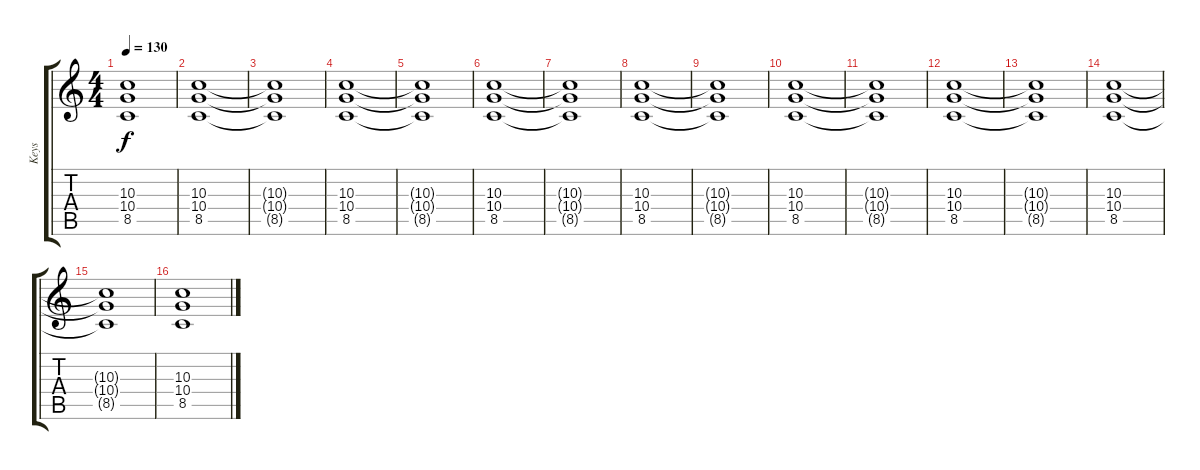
\track ("Keys" "Keys") {instrument stringensemble1}
\staff {score tabs}
\tuning (B4 Gb4 D4 A3 E3 B2) {hide}
\ts (4 4)
\tempo 130
\clef g2
\ks c
(10.3{t} 10.4{t} 8.5{t}).1{dy f} |
(10.3 10.4 8.5).1 |
(10.3{t} 10.4{t} 8.5{t}).1 |
(10.3 10.4 8.5).1 |
(10.3{t} 10.4{t} 8.5{t}).1 |
(10.3 10.4 8.5).1 |
(10.3{t} 10.4{t} 8.5{t}).1 |
(10.3 10.4 8.5).1 |
(10.3{t} 10.4{t} 8.5{t}).1 |
(10.3 10.4 8.5).1 |
(10.3{t} 10.4{t} 8.5{t}).1 |
(10.3 10.4 8.5).1 |
(10.3{t} 10.4{t} 8.5{t}).1 |
(10.3 10.4 8.5).1 |
(10.3{t} 10.4{t} 8.5{t}).1 |
(10.3 10.4 8.5).1
